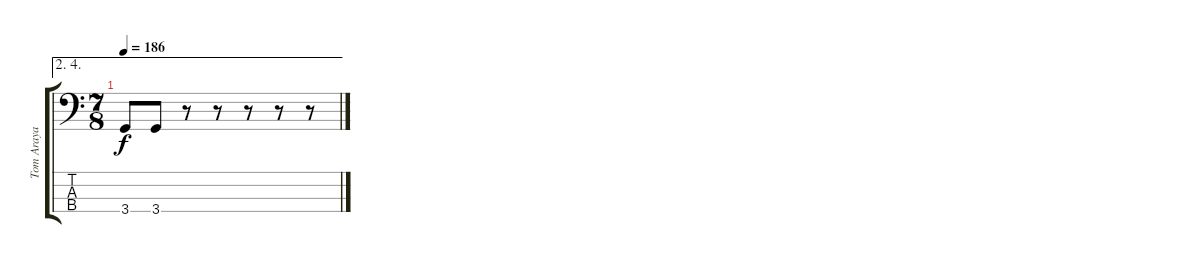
\track ("Tom Araya" "Tom Araya") {instrument electricbasspick}
\staff {score tabs}
\tuning (G2 D2 A1 E1) {hide}
\ae (2 4)
\ts (7 8)
\tempo 186
\clef f4
\ks c
3.4.8{dy f} 3.4.8 r.8 r.8 r.8 r.8 r.8
